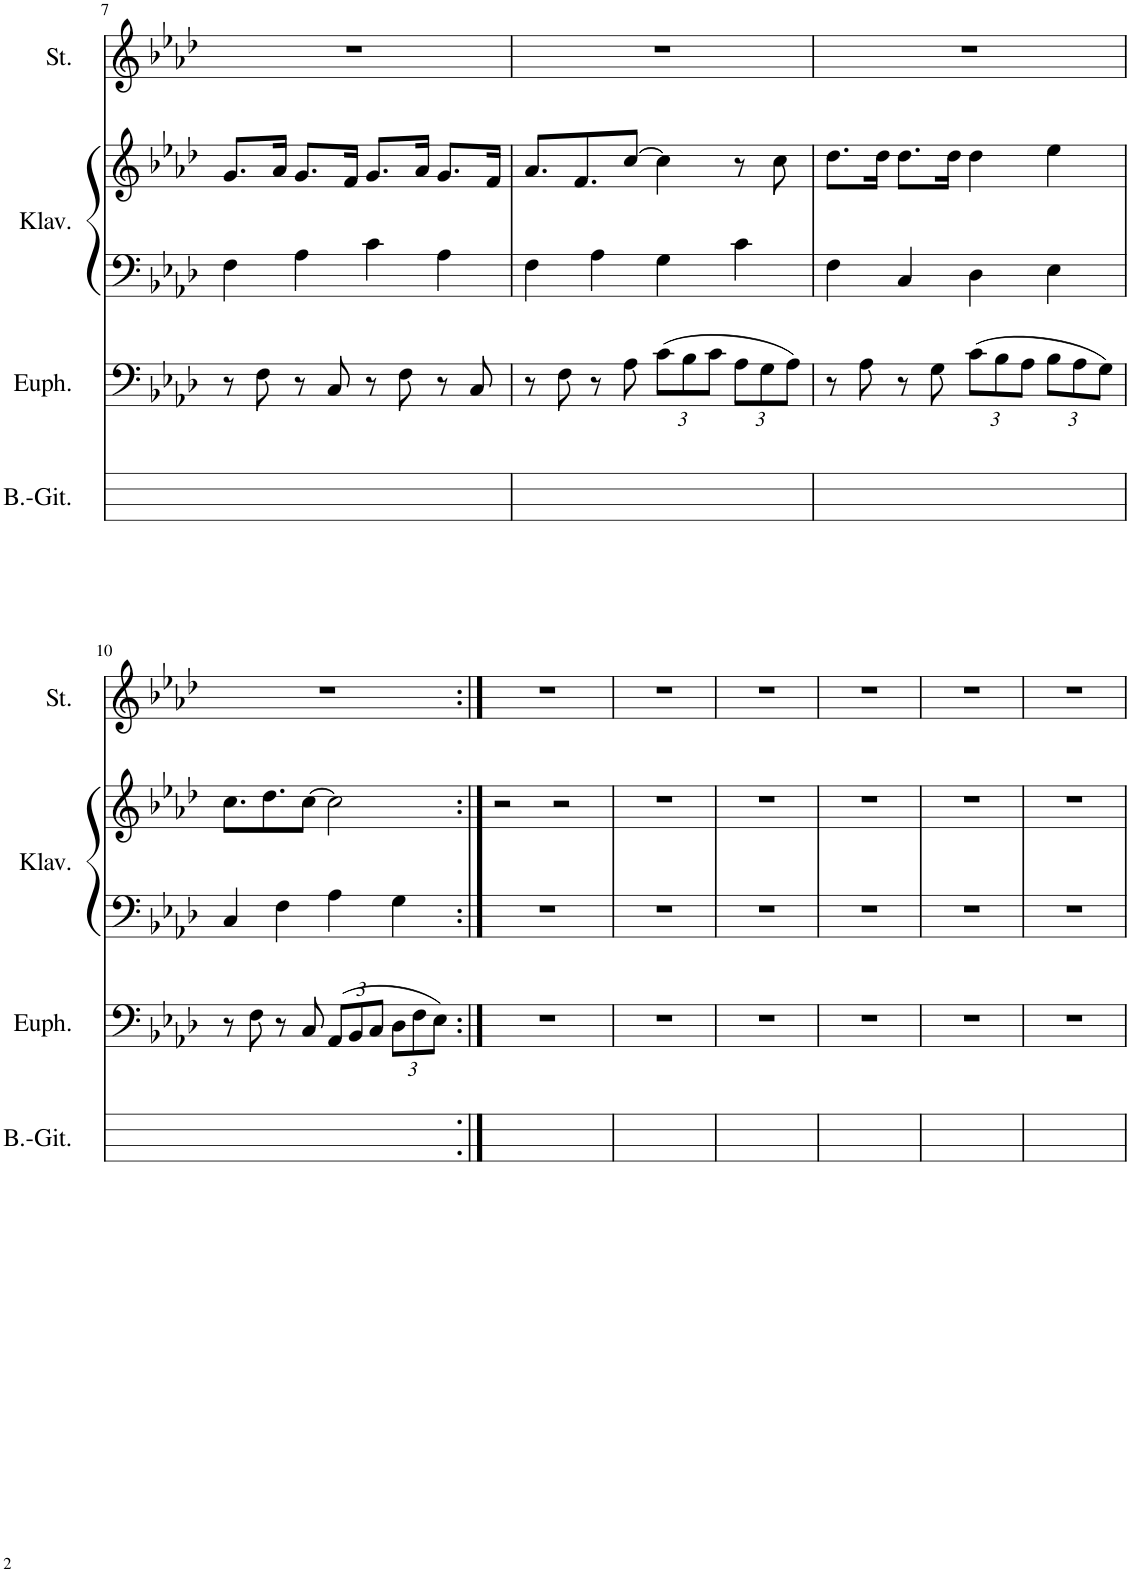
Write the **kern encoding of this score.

**kern	**kern	**kern	**kern	**kern
*part4	*part3	*part2	*part2	*part1
*staff5	*staff4	*staff3	*staff2	*staff1
*I"Bass Gitarre	*I"Euphonium	*I"Klavier	*	*I"Stimme
*I'B.-Git.	*I'Euph.	*I'Klav.	*	*I'St.
!!LO:PB:g=z
*	*clefF4	*clefF4	*clefG2	*clefG2
*Trd7c12	*	*	*	*
*k[b-e-a-d-]	*k[b-e-a-d-]	*k[b-e-a-d-]	*k[b-e-a-d-]	*k[b-e-a-d-]
*M4/4	*M4/4	*M4/4	*M4/4	*M4/4
=7	=7	=7	=7	=7
1r	8r	4F\	8.g/L	1r
.	8F\	.	.	.
.	.	.	16a-/Jk	.
.	8r	4A-\	8.g/L	.
.	8C/	.	.	.
.	.	.	16f/Jk	.
.	8r	4c\	8.g/L	.
.	8F\	.	.	.
.	.	.	16a-/Jk	.
.	8r	4A-\	8.g/L	.
.	8C/	.	.	.
.	.	.	16f/Jk	.
=8	=8	=8	=8	=8
1r	8r	4F\	8.a-/L	1r
.	8F\	.	.	.
.	.	.	8.f/	.
.	8r	4A-\	.	.
.	8A-\	.	[8cc/J	.
*	*Xbrackettup	*	*	*
.	(12c\L	4G\	4cc\]	.
.	12B-\	.	.	.
.	12c\J	.	.	.
.	12A-\L	4c\	8r	.
.	12G\	.	.	.
.	.	.	8cc\	.
.	12A-\J)	.	.	.
=9	=9	=9	=9	=9
1r	8r	4F\	8.dd-\L	1r
.	8A-\	.	.	.
.	.	.	16dd-\Jk	.
.	8r	4C/	8.dd-\L	.
.	8G\	.	.	.
.	.	.	16dd-\Jk	.
.	(12c\L	4D-\	4dd-\	.
.	12B-\	.	.	.
.	12A-\J	.	.	.
.	12B-\L	4E-\	4ee-\	.
.	12A-\	.	.	.
.	12G\J)	.	.	.
!!LO:LB:g=z
=10	=10	=10	=10	=10
1r	8r	4C/	8.cc\L	1r
.	8F\	.	.	.
.	.	.	8.dd-\	.
.	8r	4F\	.	.
.	8C/	.	[8cc\J	.
.	(12AA-/L	4A-\	2cc\]	.
.	12BB-/	.	.	.
.	12C/J	.	.	.
.	12D-\L	4G\	.	.
.	12F\	.	.	.
.	12E-\J)	.	.	.
=11:|!	=11:|!	=11:|!	=11:|!	=11:|!
1r	1r	1r	2r	1r
.	.	.	2r	.
=12	=12	=12	=12	=12
1r	1r	1r	1r	1r
=13	=13	=13	=13	=13
1r	1r	1r	1r	1r
=14	=14	=14	=14	=14
1r	1r	1r	1r	1r
=15	=15	=15	=15	=15
1r	1r	1r	1r	1r
=16	=16	=16	=16	=16
1r	1r	1r	1r	1r
=	=	=	=	=
*-	*-	*-	*-	*-
